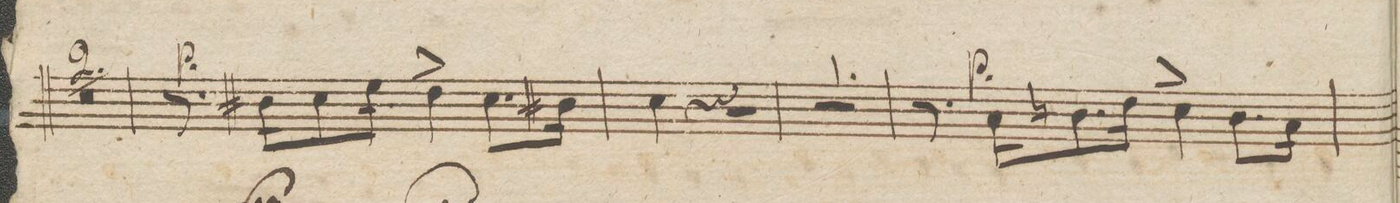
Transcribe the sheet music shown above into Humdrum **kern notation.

**kern	**dynam
*I"Viole.	*
*clefC3	*
*k[]	*
*met(c)	*
*M4/4	*
0r	.
=16	=16
=17	=17
8.r	p
16c#X\kL	.
8.d\	.
16f\Jk	.
4e\^	.
8.d\L	.
16c#X\Jk	.
=18	=18
4d\	.
4r	.
2r	.
=19	=19
1r	.
=20	=20
8.r	.
16B\kL	p
8.cn\	.
16e\Jk	.
4d\^	.
8.c\L	.
16B\Jk	.
=21	=21
*-	*-
